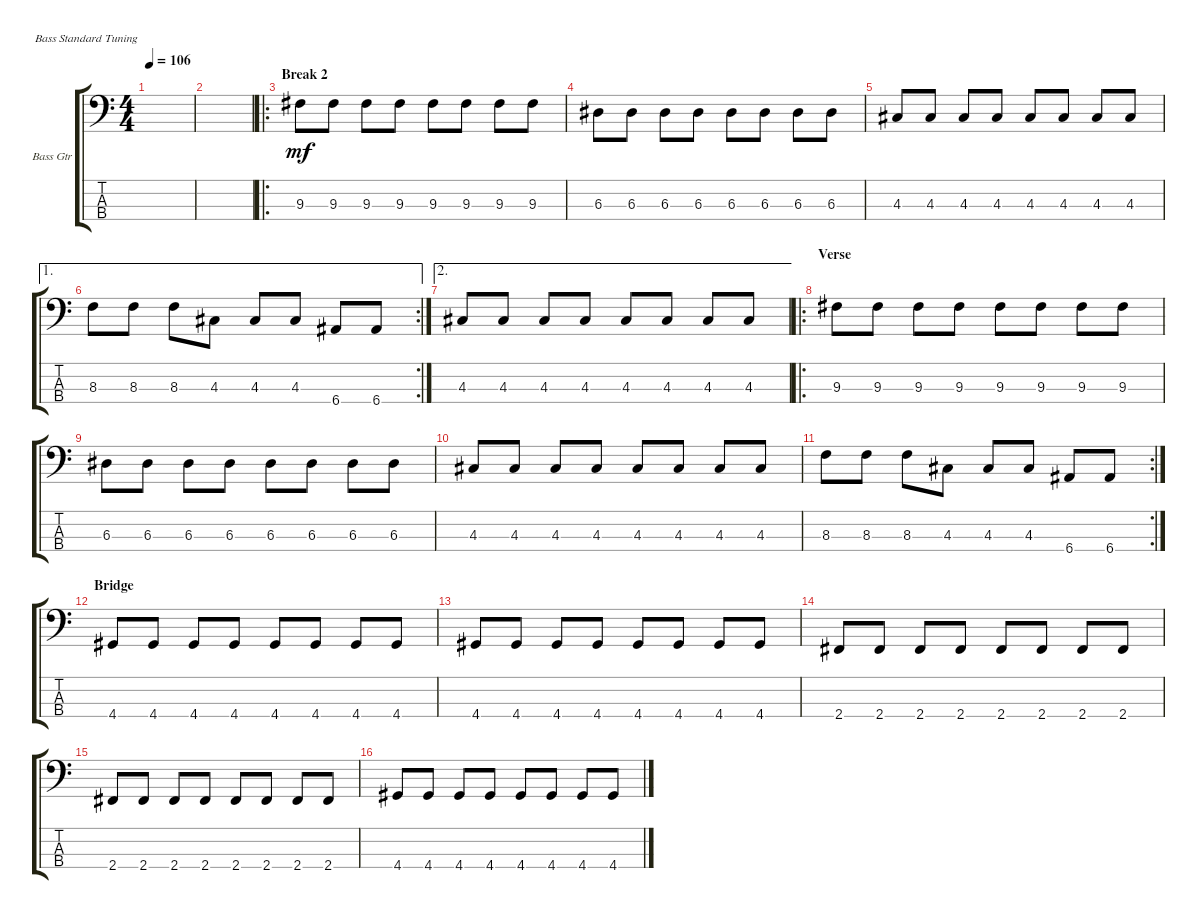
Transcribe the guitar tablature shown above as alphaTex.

\defaultSystemsLayout 4
\bracketExtendMode groupsimilarinstruments
\firstSystemTrackNameOrientation horizontal
\otherSystemsTrackNameOrientation horizontal
\track ("Bass" "Bass Gtr") {instrument electricbassfinger}
\staff {score tabs}
\tuning (G2 D2 A1 E1)
\ts (4 4)
\tempo 106
\clef f4
\ks c
|
|
\ro
\section ("" "Break 2")
9.3.8{dy mf} 9.3.8 9.3.8 9.3.8 9.3.8 9.3.8 9.3.8 9.3.8 |
6.3.8 6.3.8 6.3.8 6.3.8 6.3.8 6.3.8 6.3.8 6.3.8 |
4.3.8 4.3.8 4.3.8 4.3.8 4.3.8 4.3.8 4.3.8 4.3.8 |
\ae 1
\rc 2
8.3.8 8.3.8 8.3.8 4.3.8 4.3.8 4.3.8 6.4.8 6.4.8 |
\ae 2
4.3.8 4.3.8 4.3.8 4.3.8 4.3.8 4.3.8 4.3.8 4.3.8 |
\ro
\section ("" "Verse")
9.3.8 9.3.8 9.3.8 9.3.8 9.3.8 9.3.8 9.3.8 9.3.8 |
6.3.8 6.3.8 6.3.8 6.3.8 6.3.8 6.3.8 6.3.8 6.3.8 |
4.3.8 4.3.8 4.3.8 4.3.8 4.3.8 4.3.8 4.3.8 4.3.8 |
\rc 2
8.3.8 8.3.8 8.3.8 4.3.8 4.3.8 4.3.8 6.4.8 6.4.8 |
\section ("" "Bridge")
4.4.8 4.4.8 4.4.8 4.4.8 4.4.8 4.4.8 4.4.8 4.4.8 |
4.4.8 4.4.8 4.4.8 4.4.8 4.4.8 4.4.8 4.4.8 4.4.8 |
2.4.8 2.4.8 2.4.8 2.4.8 2.4.8 2.4.8 2.4.8 2.4.8 |
2.4.8 2.4.8 2.4.8 2.4.8 2.4.8 2.4.8 2.4.8 2.4.8 |
4.4.8 4.4.8 4.4.8 4.4.8 4.4.8 4.4.8 4.4.8 4.4.8
